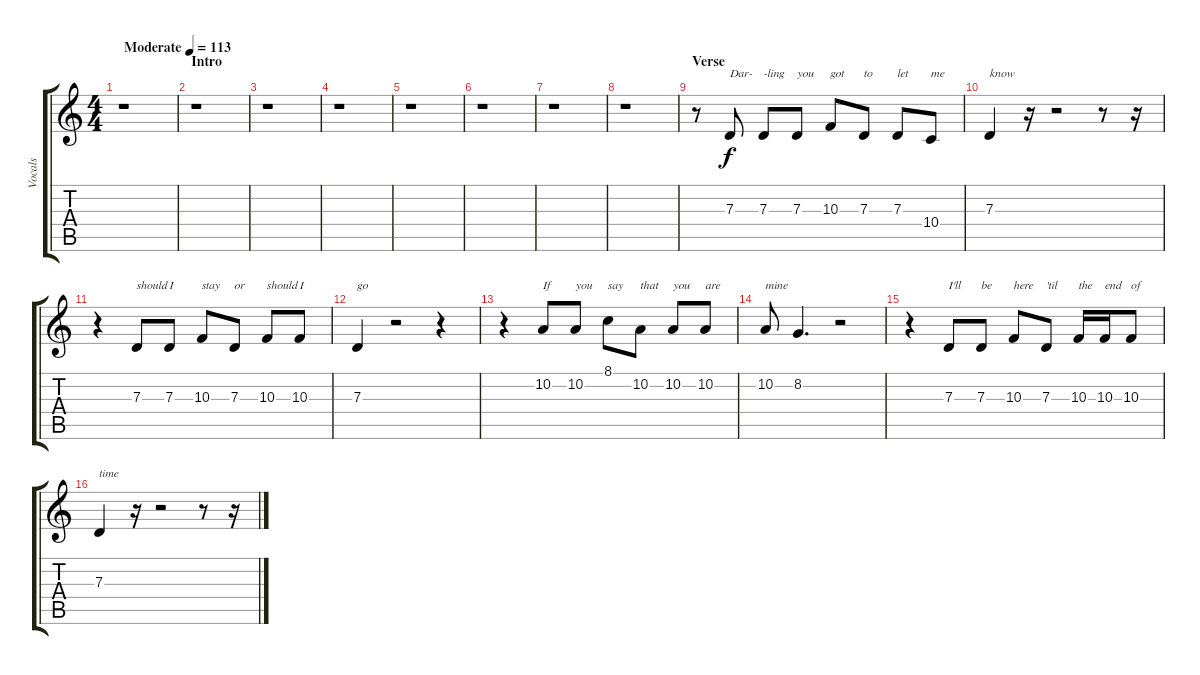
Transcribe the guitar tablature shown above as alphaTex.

\track ("Vocals" "Vocals") {instrument steeldrums}
\staff {score tabs}
\tuning (E4 B3 G3 D3 A2 E2) {hide}
\ts (4 4)
\tempo (113 "Moderate")
\clef g2
\ks c
r.1{dy f instrument steeldrums} |
\section ("" "Intro")
r.1 |
r.1 |
r.1 |
r.1 |
r.1 |
r.1 |
r.1 |
\section ("" "Verse")
r.8 7.3.8{txt "Dar-"} 7.3.8{txt "-ling"} 7.3.8{txt "you"} 10.3.8{txt "got"} 7.3.8{txt "to"} 7.3.8{txt "let"} 10.4.8{txt "me"} |
7.3.4{txt "know"} r.16 r.2 r.8 r.16 |
r.4 7.3.8{txt "should"} 7.3.8{txt "I"} 10.3.8{txt "stay"} 7.3.8{txt "or"} 10.3.8{txt "should"} 10.3.8{txt "I"} |
7.3.4{txt "go"} r.2 r.4 |
r.4 10.2.8{txt "If"} 10.2.8{txt "you"} 8.1.8{txt "say"} 10.2.8{txt "that"} 10.2.8{txt "you"} 10.2.8{txt "are"} |
10.2.8{txt "mine"} 8.2.4{d} r.2 |
r.4 7.3.8{txt "I'll"} 7.3.8{txt "be"} 10.3.8{txt "here"} 7.3.8{txt "'til"} 10.3.16{txt "the"} 10.3.16{txt "end"} 10.3.8{txt "of"} |
7.3.4{txt "time"} r.16 r.2 r.8 r.16
